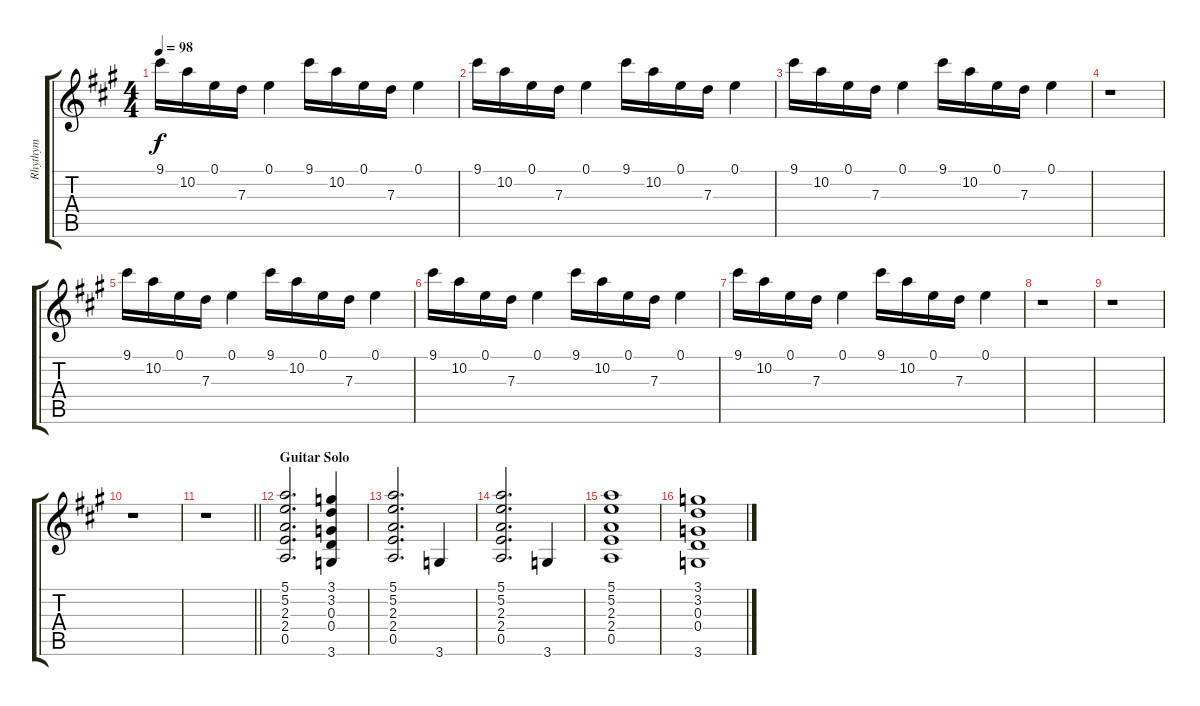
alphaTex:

\track ("Rhythym" "Rhythym") {instrument electricguitarjazz}
\staff {score tabs}
\tuning (E4 B3 G3 D3 A2 E2) {hide}
\ts (4 4)
\tempo 98
\clef g2
\ks a
9.1.16{dy f} 10.2.16 0.1.16 7.3.16 0.1.4 9.1.16 10.2.16 0.1.16 7.3.16 0.1.4 |
9.1.16 10.2.16 0.1.16 7.3.16 0.1.4 9.1.16 10.2.16 0.1.16 7.3.16 0.1.4 |
9.1.16 10.2.16 0.1.16 7.3.16 0.1.4 9.1.16 10.2.16 0.1.16 7.3.16 0.1.4 |
r.1 |
9.1.16 10.2.16 0.1.16 7.3.16 0.1.4 9.1.16 10.2.16 0.1.16 7.3.16 0.1.4 |
9.1.16 10.2.16 0.1.16 7.3.16 0.1.4 9.1.16 10.2.16 0.1.16 7.3.16 0.1.4 |
9.1.16 10.2.16 0.1.16 7.3.16 0.1.4 9.1.16 10.2.16 0.1.16 7.3.16 0.1.4 |
r.1 |
r.1 |
r.1 |
\barLineRight lightlight
r.1 |
\section ("" "Guitar Solo")
(5.1 5.2 2.3 2.4 0.5).2{d} (3.1 3.2 0.3 0.4 3.6).4 |
(5.1 5.2 2.3 2.4 0.5).2{d} 3.6.4 |
(5.1 5.2 2.3 2.4 0.5).2{d} 3.6.4 |
(5.1 5.2 2.3 2.4 0.5).1 |
(3.1 3.2 0.3 0.4 3.6).1
